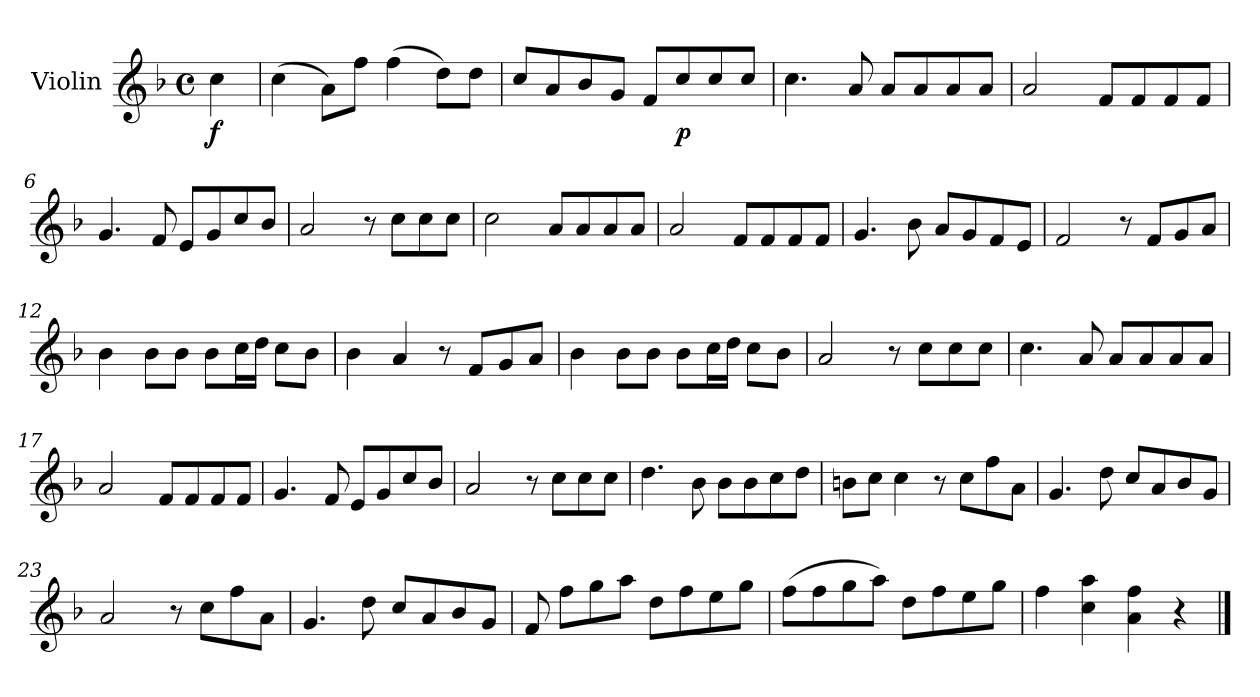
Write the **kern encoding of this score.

**kern	**dynam
*part1	*part1
*staff1	*staff1
*I"Violin	*
*I'Vln.	*
*clefG2	*
*k[b-]	*
*M4/4	*
*met(c)	*
=1	=1
!	!LO:DY:b
4cc\	f
=2	=2
(>4cc\	.
8a\L)	.
8ff\J	.
(>4ff\	.
8dd\L)	.
8dd\J	.
=3	=3
8cc/L	.
8a/	.
8b-/	.
8g/J	.
8f/L	.
!	!LO:DY:b
8cc/	p
8cc/	.
8cc/J	.
=4	=4
4.cc\	.
8a/	.
8a/L	.
8a/	.
8a/	.
8a/J	.
=5	=5
2a/	.
8f/L	.
8f/	.
8f/	.
8f/J	.
=6	=6
4.g/	.
8f/	.
8e/L	.
8g/	.
8cc/	.
8b-/J	.
!!LO:LB:g=z
=7	=7
2a/	.
8r	.
8cc\L	.
8cc\	.
8cc\J	.
=8	=8
2cc\	.
8a/L	.
8a/	.
8a/	.
8a/J	.
=9	=9
2a/	.
8f/L	.
8f/	.
8f/	.
8f/J	.
=10	=10
4.g/	.
8b-\	.
8a/L	.
8g/	.
8f/	.
8e/J	.
=11	=11
2f/	.
8r	.
8f/L	.
8g/	.
8a/J	.
!!LO:LB:g=z
=12	=12
4b-\	.
8b-\L	.
8b-\J	.
8b-\L	.
16cc\L	.
16dd\JJ	.
8cc\L	.
8b-\J	.
=13	=13
4b-\	.
4a/	.
8r	.
8f/L	.
8g/	.
8a/J	.
=14	=14
4b-\	.
8b-\L	.
8b-\J	.
8b-\L	.
16cc\L	.
16dd\JJ	.
8cc\L	.
8b-\J	.
=15	=15
2a/	.
8r	.
8cc\L	.
8cc\	.
8cc\J	.
=16	=16
4.cc\	.
8a/	.
8a/L	.
8a/	.
8a/	.
8a/J	.
!!LO:LB:g=z
=17	=17
2a/	.
8f/L	.
8f/	.
8f/	.
8f/J	.
=18	=18
4.g/	.
8f/	.
8e/L	.
8g/	.
8cc/	.
8b-/J	.
=19	=19
2a/	.
8r	.
8cc\L	.
8cc\	.
8cc\J	.
=20	=20
4.dd\	.
8b-\	.
8b-\L	.
8b-\	.
8cc\	.
8dd\J	.
=21	=21
8bn\L	.
8cc\J	.
4cc\	.
8r	.
8cc\L	.
8ff\	.
8a\J	.
!!LO:LB:g=z
=22	=22
4.g/	.
8dd\	.
8cc/L	.
8a/	.
8b-/	.
8g/J	.
=23	=23
2a/	.
8r	.
8cc\L	.
8ff\	.
8a\J	.
=24	=24
4.g/	.
8dd\	.
8cc/L	.
8a/	.
8b-/	.
8g/J	.
=25	=25
8f/	.
8ff\L	.
8gg\	.
8aa\J	.
8dd\L	.
8ff\	.
8ee\	.
8gg\J	.
=26	=26
(>8ff\L	.
8ff\	.
8gg\	.
8aa\J)	.
8dd\L	.
8ff\	.
8ee\	.
8gg\J	.
!!LO:LB:g=z
=27	=27
4ff\	.
4cc\ 4aa\	.
4a\ 4ff\	.
4r	.
==	==
*-	*-
